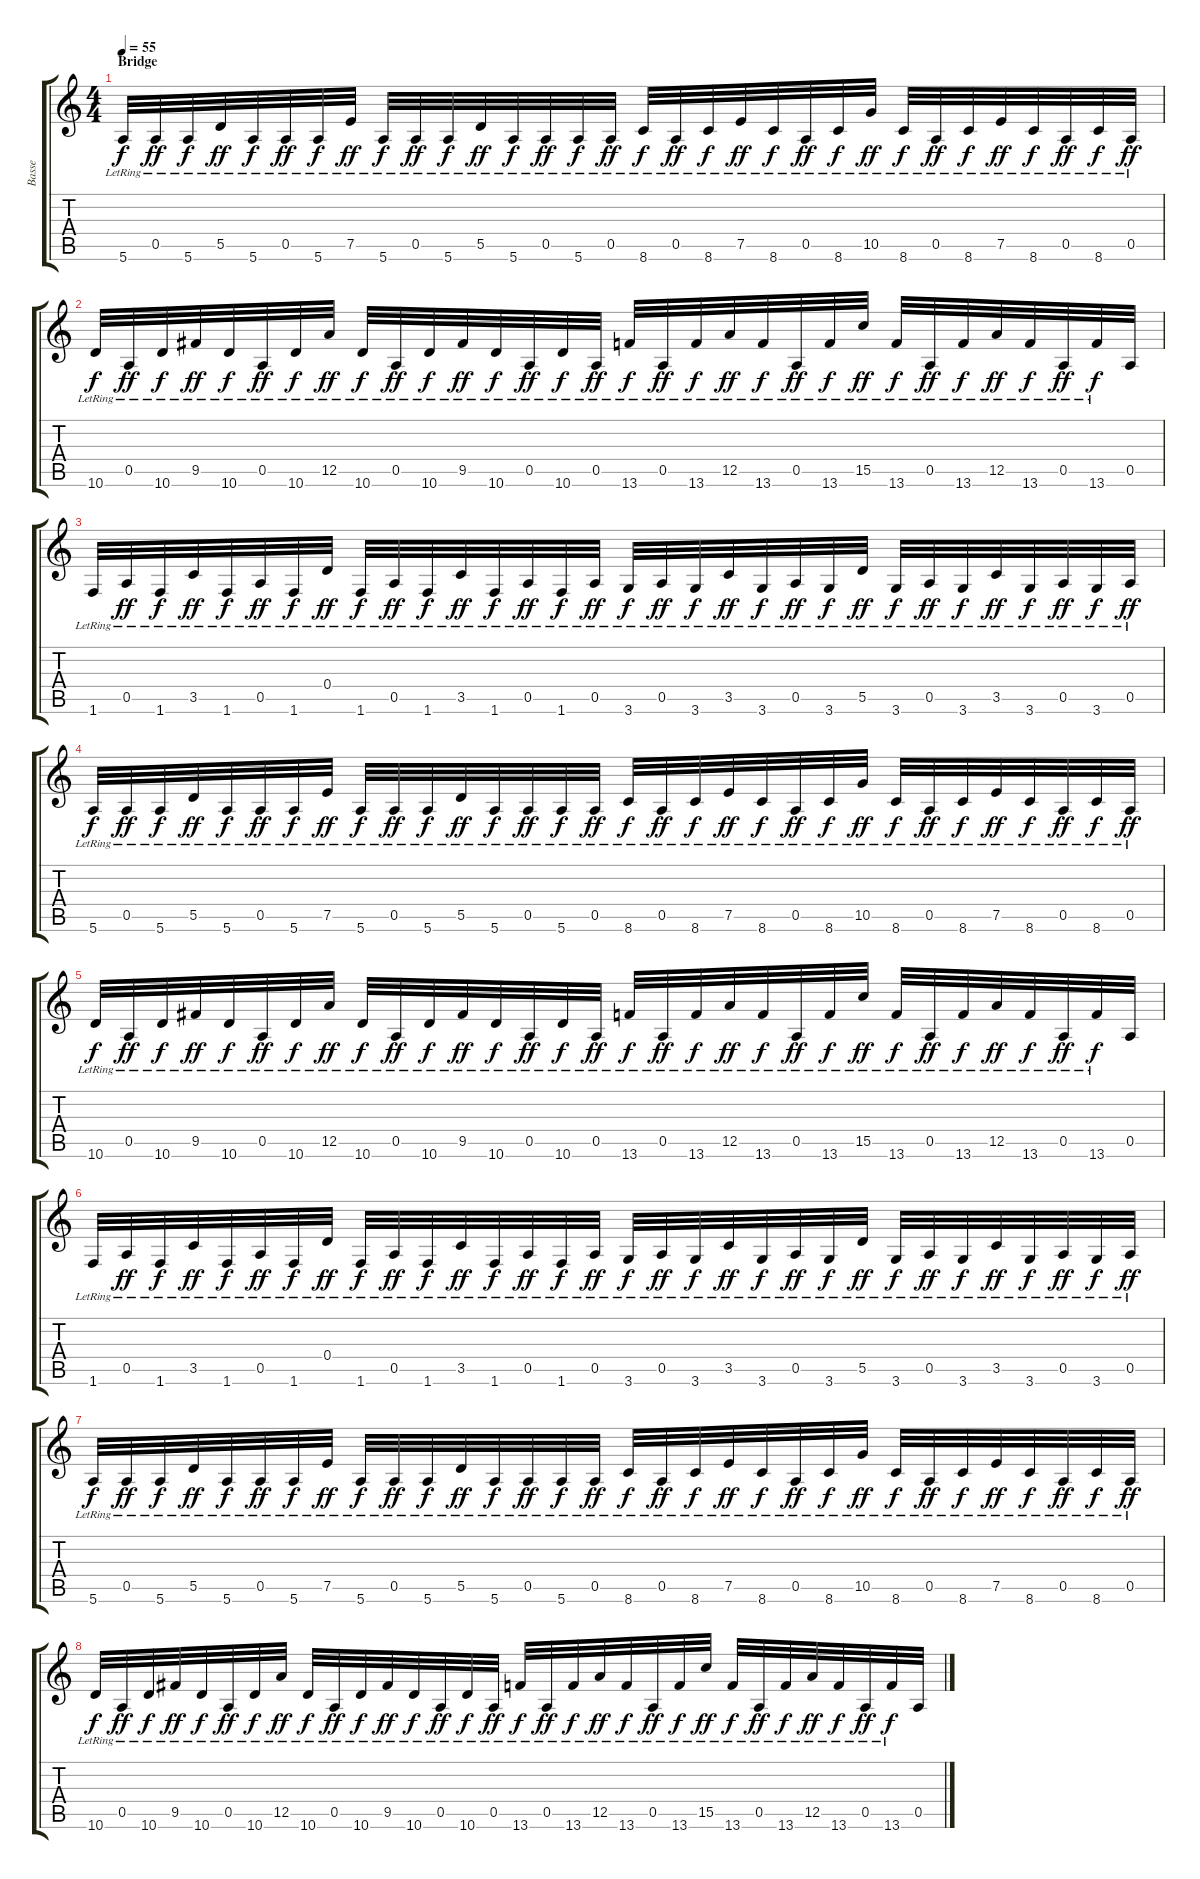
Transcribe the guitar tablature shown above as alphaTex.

\track ("Basse" "Basse") {instrument electricbasspick}
\staff {score tabs}
\tuning (E4 B3 G3 D3 A2 E2) {hide}
\ts (4 4)
\section ("" "Bridge")
\tempo 55
\clef g2
\ks c
5.6{lr}.32{dy f} 0.5{lr}.32{dy ff} 5.6{lr}.32{dy f} 5.5{lr}.32{dy ff} 5.6{lr}.32{dy f} 0.5{lr}.32{dy ff} 5.6{lr}.32{dy f} 7.5{lr}.32{dy ff} 5.6{lr}.32{dy f} 0.5{lr}.32{dy ff} 5.6{lr}.32{dy f} 5.5{lr}.32{dy ff} 5.6{lr}.32{dy f} 0.5{lr}.32{dy ff} 5.6{lr}.32{dy f} 0.5{lr}.32{dy ff} 8.6{lr}.32{dy f} 0.5{lr}.32{dy ff} 8.6{lr}.32{dy f} 7.5{lr}.32{dy ff} 8.6{lr}.32{dy f} 0.5{lr}.32{dy ff} 8.6{lr}.32{dy f} 10.5{lr}.32{dy ff} 8.6{lr}.32{dy f} 0.5{lr}.32{dy ff} 8.6{lr}.32{dy f} 7.5{lr}.32{dy ff} 8.6{lr}.32{dy f} 0.5{lr}.32{dy ff} 8.6{lr}.32{dy f} 0.5{lr}.32{dy ff} |
10.6{lr}.32{dy f} 0.5{lr}.32{dy ff} 10.6{lr}.32{dy f} 9.5{lr}.32{dy ff} 10.6{lr}.32{dy f} 0.5{lr}.32{dy ff} 10.6{lr}.32{dy f} 12.5{lr}.32{dy ff} 10.6{lr}.32{dy f} 0.5{lr}.32{dy ff} 10.6{lr}.32{dy f} 9.5{lr}.32{dy ff} 10.6{lr}.32{dy f} 0.5{lr}.32{dy ff} 10.6{lr}.32{dy f} 0.5{lr}.32{dy ff} 13.6{lr}.32{dy f} 0.5{lr}.32{dy ff} 13.6{lr}.32{dy f} 12.5{lr}.32{dy ff} 13.6{lr}.32{dy f} 0.5{lr}.32{dy ff} 13.6{lr}.32{dy f} 15.5{lr}.32{dy ff} 13.6{lr}.32{dy f} 0.5{lr}.32{dy ff} 13.6{lr}.32{dy f} 12.5{lr}.32{dy ff} 13.6{lr}.32{dy f} 0.5{lr}.32{dy ff} 13.6{lr}.32{dy f} 0.5.32 |
1.6{lr}.32 0.5{lr}.32{dy ff} 1.6{lr}.32{dy f} 3.5{lr}.32{dy ff} 1.6{lr}.32{dy f} 0.5{lr}.32{dy ff} 1.6{lr}.32{dy f} 0.4{lr}.32{dy ff} 1.6{lr}.32{dy f} 0.5{lr}.32{dy ff} 1.6{lr}.32{dy f} 3.5{lr}.32{dy ff} 1.6{lr}.32{dy f} 0.5{lr}.32{dy ff} 1.6{lr}.32{dy f} 0.5{lr}.32{dy ff} 3.6{lr}.32{dy f} 0.5{lr}.32{dy ff} 3.6{lr}.32{dy f} 3.5{lr}.32{dy ff} 3.6{lr}.32{dy f} 0.5{lr}.32{dy ff} 3.6{lr}.32{dy f} 5.5{lr}.32{dy ff} 3.6{lr}.32{dy f} 0.5{lr}.32{dy ff} 3.6{lr}.32{dy f} 3.5{lr}.32{dy ff} 3.6{lr}.32{dy f} 0.5{lr}.32{dy ff} 3.6{lr}.32{dy f} 0.5{lr}.32{dy ff} |
5.6{lr}.32{dy f} 0.5{lr}.32{dy ff} 5.6{lr}.32{dy f} 5.5{lr}.32{dy ff} 5.6{lr}.32{dy f} 0.5{lr}.32{dy ff} 5.6{lr}.32{dy f} 7.5{lr}.32{dy ff} 5.6{lr}.32{dy f} 0.5{lr}.32{dy ff} 5.6{lr}.32{dy f} 5.5{lr}.32{dy ff} 5.6{lr}.32{dy f} 0.5{lr}.32{dy ff} 5.6{lr}.32{dy f} 0.5{lr}.32{dy ff} 8.6{lr}.32{dy f} 0.5{lr}.32{dy ff} 8.6{lr}.32{dy f} 7.5{lr}.32{dy ff} 8.6{lr}.32{dy f} 0.5{lr}.32{dy ff} 8.6{lr}.32{dy f} 10.5{lr}.32{dy ff} 8.6{lr}.32{dy f} 0.5{lr}.32{dy ff} 8.6{lr}.32{dy f} 7.5{lr}.32{dy ff} 8.6{lr}.32{dy f} 0.5{lr}.32{dy ff} 8.6{lr}.32{dy f} 0.5{lr}.32{dy ff} |
10.6{lr}.32{dy f} 0.5{lr}.32{dy ff} 10.6{lr}.32{dy f} 9.5{lr}.32{dy ff} 10.6{lr}.32{dy f} 0.5{lr}.32{dy ff} 10.6{lr}.32{dy f} 12.5{lr}.32{dy ff} 10.6{lr}.32{dy f} 0.5{lr}.32{dy ff} 10.6{lr}.32{dy f} 9.5{lr}.32{dy ff} 10.6{lr}.32{dy f} 0.5{lr}.32{dy ff} 10.6{lr}.32{dy f} 0.5{lr}.32{dy ff} 13.6{lr}.32{dy f} 0.5{lr}.32{dy ff} 13.6{lr}.32{dy f} 12.5{lr}.32{dy ff} 13.6{lr}.32{dy f} 0.5{lr}.32{dy ff} 13.6{lr}.32{dy f} 15.5{lr}.32{dy ff} 13.6{lr}.32{dy f} 0.5{lr}.32{dy ff} 13.6{lr}.32{dy f} 12.5{lr}.32{dy ff} 13.6{lr}.32{dy f} 0.5{lr}.32{dy ff} 13.6{lr}.32{dy f} 0.5.32 |
1.6{lr}.32 0.5{lr}.32{dy ff} 1.6{lr}.32{dy f} 3.5{lr}.32{dy ff} 1.6{lr}.32{dy f} 0.5{lr}.32{dy ff} 1.6{lr}.32{dy f} 0.4{lr}.32{dy ff} 1.6{lr}.32{dy f} 0.5{lr}.32{dy ff} 1.6{lr}.32{dy f} 3.5{lr}.32{dy ff} 1.6{lr}.32{dy f} 0.5{lr}.32{dy ff} 1.6{lr}.32{dy f} 0.5{lr}.32{dy ff} 3.6{lr}.32{dy f} 0.5{lr}.32{dy ff} 3.6{lr}.32{dy f} 3.5{lr}.32{dy ff} 3.6{lr}.32{dy f} 0.5{lr}.32{dy ff} 3.6{lr}.32{dy f} 5.5{lr}.32{dy ff} 3.6{lr}.32{dy f} 0.5{lr}.32{dy ff} 3.6{lr}.32{dy f} 3.5{lr}.32{dy ff} 3.6{lr}.32{dy f} 0.5{lr}.32{dy ff} 3.6{lr}.32{dy f} 0.5{lr}.32{dy ff} |
5.6{lr}.32{dy f} 0.5{lr}.32{dy ff} 5.6{lr}.32{dy f} 5.5{lr}.32{dy ff} 5.6{lr}.32{dy f} 0.5{lr}.32{dy ff} 5.6{lr}.32{dy f} 7.5{lr}.32{dy ff} 5.6{lr}.32{dy f} 0.5{lr}.32{dy ff} 5.6{lr}.32{dy f} 5.5{lr}.32{dy ff} 5.6{lr}.32{dy f} 0.5{lr}.32{dy ff} 5.6{lr}.32{dy f} 0.5{lr}.32{dy ff} 8.6{lr}.32{dy f} 0.5{lr}.32{dy ff} 8.6{lr}.32{dy f} 7.5{lr}.32{dy ff} 8.6{lr}.32{dy f} 0.5{lr}.32{dy ff} 8.6{lr}.32{dy f} 10.5{lr}.32{dy ff} 8.6{lr}.32{dy f} 0.5{lr}.32{dy ff} 8.6{lr}.32{dy f} 7.5{lr}.32{dy ff} 8.6{lr}.32{dy f} 0.5{lr}.32{dy ff} 8.6{lr}.32{dy f} 0.5{lr}.32{dy ff} |
10.6{lr}.32{dy f} 0.5{lr}.32{dy ff} 10.6{lr}.32{dy f} 9.5{lr}.32{dy ff} 10.6{lr}.32{dy f} 0.5{lr}.32{dy ff} 10.6{lr}.32{dy f} 12.5{lr}.32{dy ff} 10.6{lr}.32{dy f} 0.5{lr}.32{dy ff} 10.6{lr}.32{dy f} 9.5{lr}.32{dy ff} 10.6{lr}.32{dy f} 0.5{lr}.32{dy ff} 10.6{lr}.32{dy f} 0.5{lr}.32{dy ff} 13.6{lr}.32{dy f} 0.5{lr}.32{dy ff} 13.6{lr}.32{dy f} 12.5{lr}.32{dy ff} 13.6{lr}.32{dy f} 0.5{lr}.32{dy ff} 13.6{lr}.32{dy f} 15.5{lr}.32{dy ff} 13.6{lr}.32{dy f} 0.5{lr}.32{dy ff} 13.6{lr}.32{dy f} 12.5{lr}.32{dy ff} 13.6{lr}.32{dy f} 0.5{lr}.32{dy ff} 13.6{lr}.32{dy f} 0.5.32
